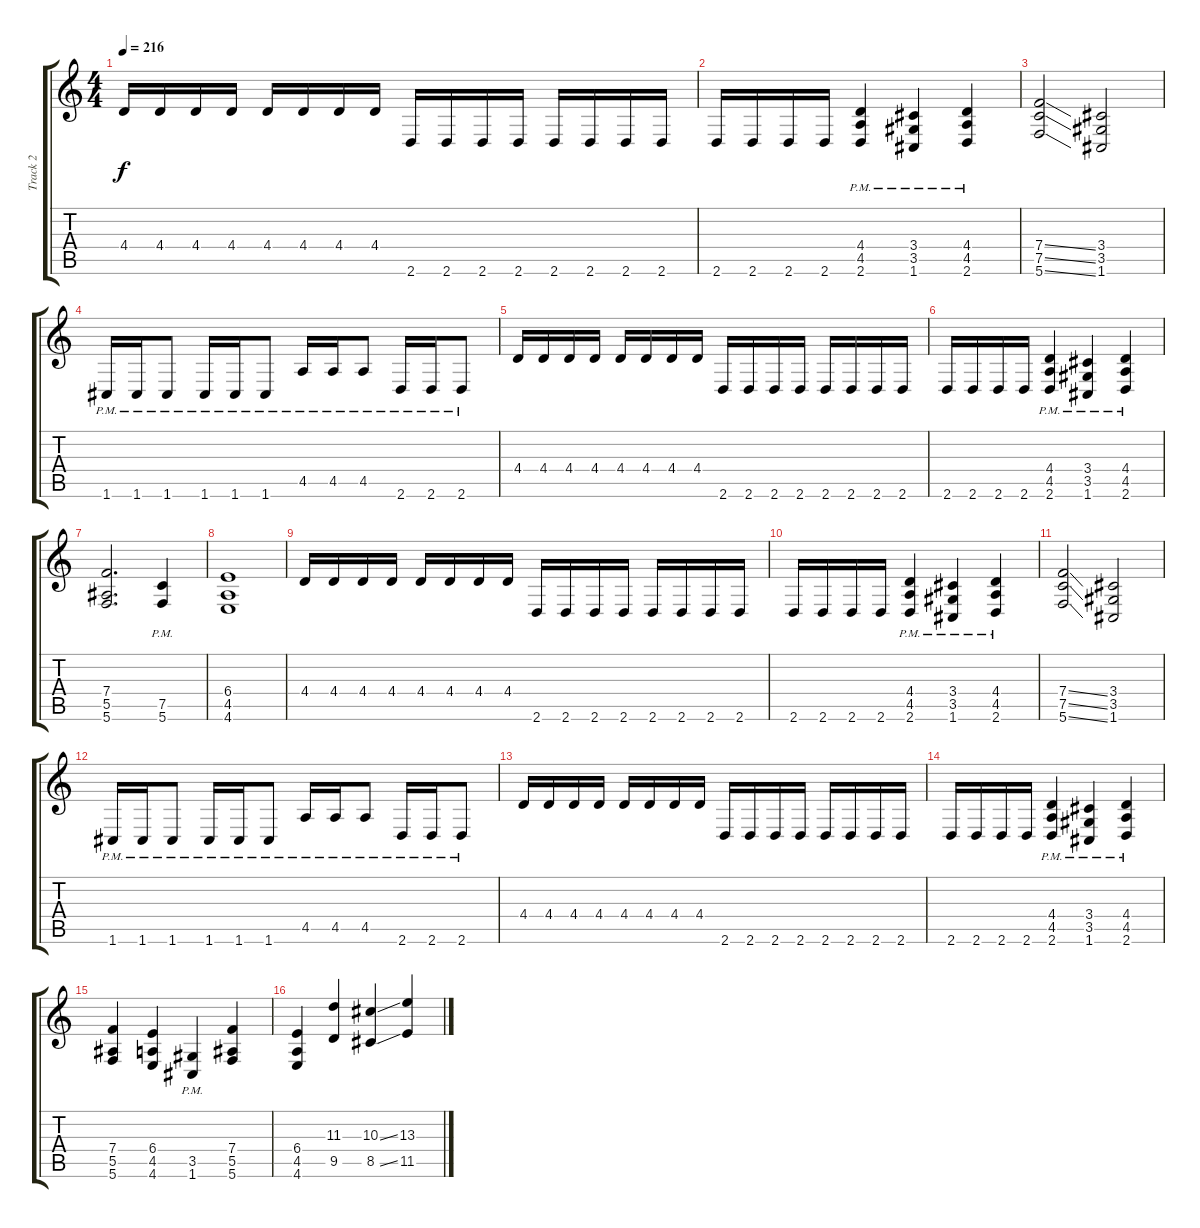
\track ("Track 2" "Track 2") {instrument overdrivenguitar}
\staff {score tabs}
\tuning (C4 G3 Eb3 Bb2 F2 C2) {hide}
\ts (4 4)
\tempo 216
\clef g2
\ks c
4.4.16{dy f} 4.4.16 4.4.16 4.4.16 4.4.16 4.4.16 4.4.16 4.4.16 2.6.16 2.6.16 2.6.16 2.6.16 2.6.16 2.6.16 2.6.16 2.6.16 |
2.6.16 2.6.16 2.6.16 2.6.16 (4.4{pm} 4.5{pm} 2.6{pm}).4 (3.4{pm} 3.5{pm} 1.6{pm}).4 (4.4{pm} 4.5{pm} 2.6{pm}).4 |
(7.4{ss} 7.5{ss} 5.6{ss}).2 (3.4 3.5 1.6).2 |
1.6{pm}.16 1.6{pm}.16 1.6{pm}.8 1.6{pm}.16 1.6{pm}.16 1.6{pm}.8 4.5{pm}.16 4.5{pm}.16 4.5{pm}.8 2.6{pm}.16 2.6{pm}.16 2.6{pm}.8 |
4.4.16 4.4.16 4.4.16 4.4.16 4.4.16 4.4.16 4.4.16 4.4.16 2.6.16 2.6.16 2.6.16 2.6.16 2.6.16 2.6.16 2.6.16 2.6.16 |
2.6.16 2.6.16 2.6.16 2.6.16 (4.4{pm} 4.5{pm} 2.6{pm}).4 (3.4{pm} 3.5{pm} 1.6{pm}).4 (4.4{pm} 4.5{pm} 2.6{pm}).4 |
(7.4 5.5 5.6).2{d} (7.5{pm} 5.6{pm}).4 |
(6.4 4.5 4.6).1 |
4.4.16 4.4.16 4.4.16 4.4.16 4.4.16 4.4.16 4.4.16 4.4.16 2.6.16 2.6.16 2.6.16 2.6.16 2.6.16 2.6.16 2.6.16 2.6.16 |
2.6.16 2.6.16 2.6.16 2.6.16 (4.4{pm} 4.5{pm} 2.6{pm}).4 (3.4{pm} 3.5{pm} 1.6{pm}).4 (4.4{pm} 4.5{pm} 2.6{pm}).4 |
(7.4{ss} 7.5{ss} 5.6{ss}).2 (3.4 3.5 1.6).2 |
1.6{pm}.16 1.6{pm}.16 1.6{pm}.8 1.6{pm}.16 1.6{pm}.16 1.6{pm}.8 4.5{pm}.16 4.5{pm}.16 4.5{pm}.8 2.6{pm}.16 2.6{pm}.16 2.6{pm}.8 |
4.4.16 4.4.16 4.4.16 4.4.16 4.4.16 4.4.16 4.4.16 4.4.16 2.6.16 2.6.16 2.6.16 2.6.16 2.6.16 2.6.16 2.6.16 2.6.16 |
2.6.16 2.6.16 2.6.16 2.6.16 (4.4{pm} 4.5{pm} 2.6{pm}).4 (3.4{pm} 3.5{pm} 1.6{pm}).4 (4.4{pm} 4.5{pm} 2.6{pm}).4 |
(7.4 5.5 5.6).4 (6.4 4.5 4.6).4 (3.5{pm} 1.6{pm}).4 (7.4 5.5 5.6).4 |
(6.4 4.5 4.6).4 (11.3 9.5).4 (10.3{ss} 8.5{ss}).4 (13.3 11.5).4
